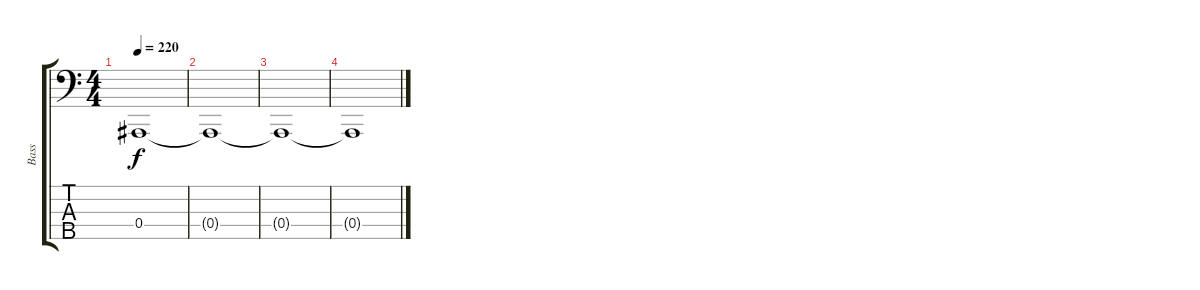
\track ("Bass" "Bass") {instrument electricbassfinger}
\staff {score tabs}
\tuning (Eb2 Bb1 F1 Bb0 G0) {hide}
\ts (4 4)
\tempo 220
\clef f4
\ks c
0.4{t}.1{dy f} |
0.4{t}.1 |
0.4{t}.1 |
0.4{t}.1
